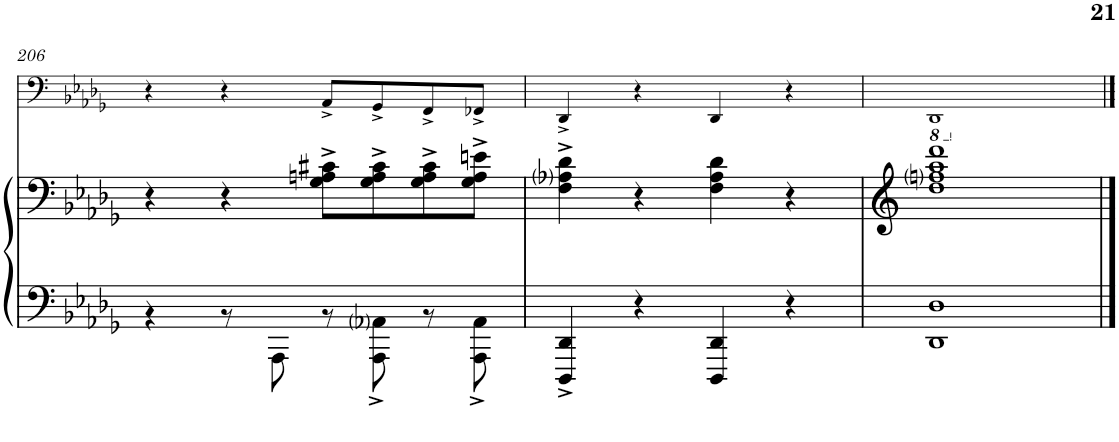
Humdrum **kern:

**kern	**kern	**kern
*part2	*part2	*part1
*staff3	*staff2	*staff1
*I"Piano	*	*I"Tuba
*I'Pno	*	*I'Tba
!!LO:PB:g=z
*clefF4	*clefF4	*clefF4
*k[b-e-a-d-g-]	*k[b-e-a-d-g-]	*k[b-e-a-d-g-]
*D-:	*D-:	*D-:
*M4/4	*M4/4	*M4/4
=206	=206	=206
*^	*	*
1ryy	4r	4r	4r
.	8r	4r	4r
.	8AAA-\	.	.
.	8r	8G-\^ 8An\^ 8c#X\^L	8AA-^/L
.	8AAA-\^ 8AA-i\^	8G-\^ 8A\^ 8c#\^	8GG-^/
.	8r	8G-\^ 8A\^ 8c#\^	8FF^/
.	8AAA-\^ 8AA-\^	8G-\^ 8A\^ 8en\^J	8FF-X^/J
*v	*v	*	*
=207	=207	=207
4DDD-/^ 4DD-/^	4F\^ 4A-i\^ 4d-\^	4DD-^/
4r	4r	4r
4DDD-/ 4DD-/	4F\ 4A-\ 4d-\	4DD-/
4r	4r	4r
=208	=208	=208
*	*	*8ba
1DD- 1D-	1dd- 1ffni 1aa- 1ddd-	1DDD-
*	*	*X8ba
==	==	==
*-	*-	*-
